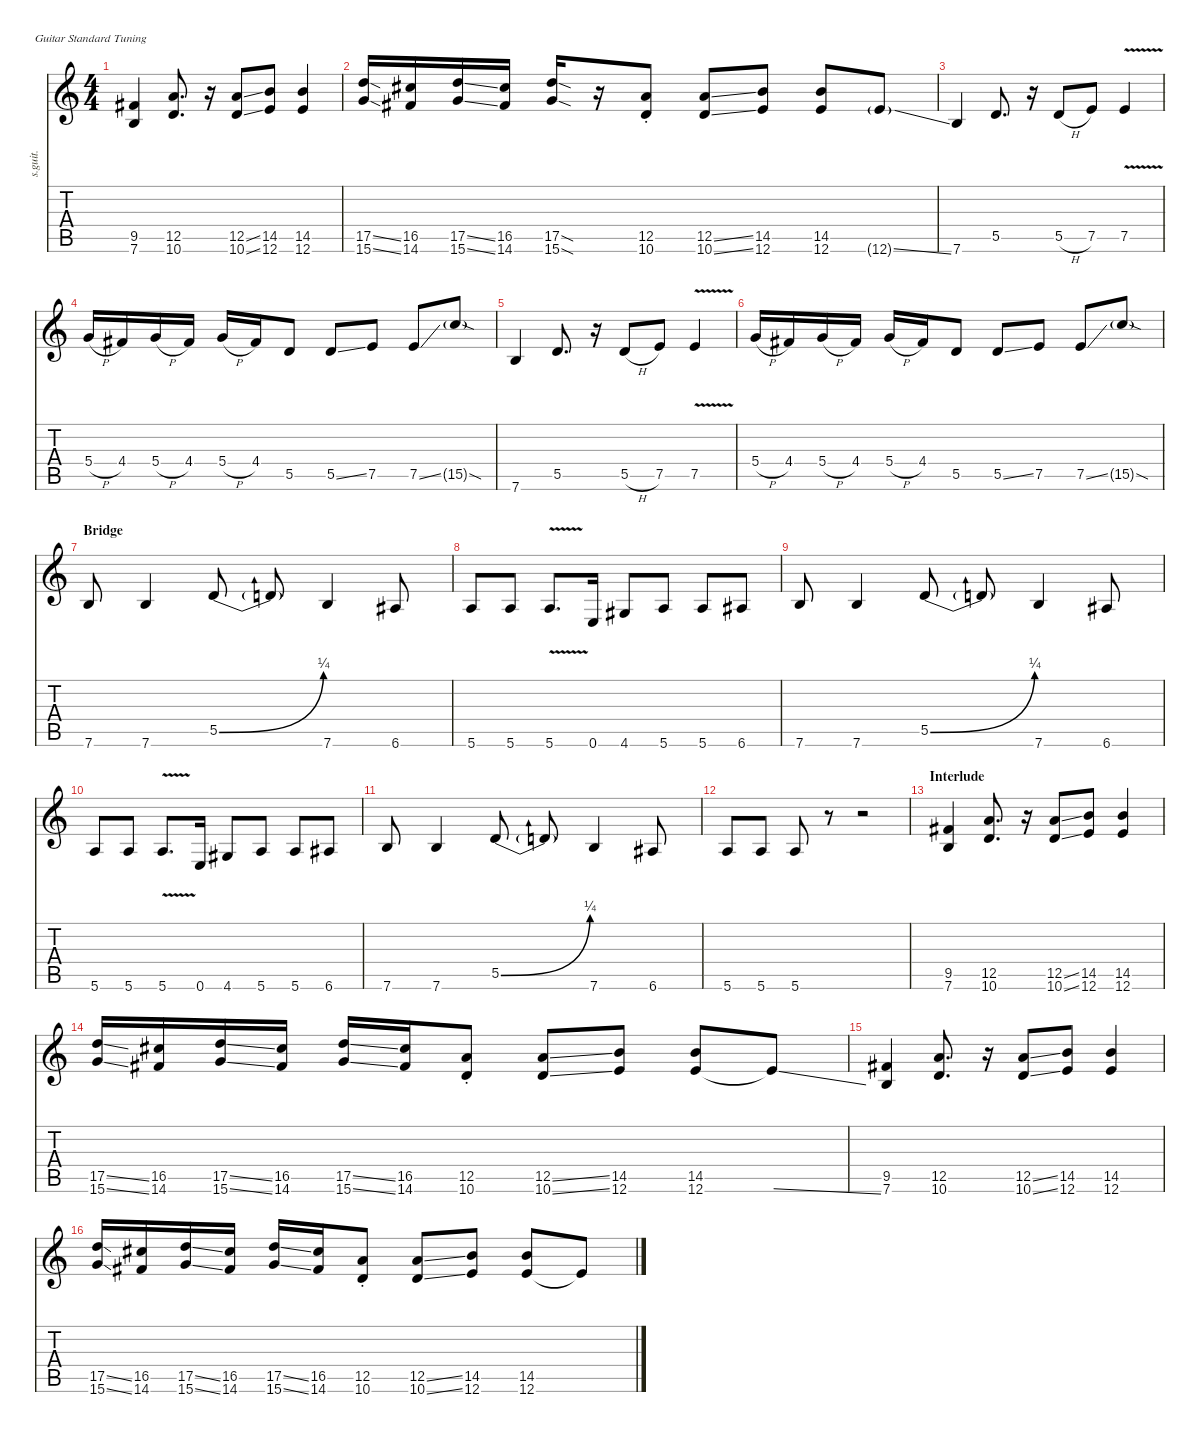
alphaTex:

\defaultSystemsLayout 4
\hideDynamics
\bracketExtendMode nobrackets
\track ("Tony Iommi - Guitar" "s.guit.") {instrument distortionguitar}
\staff {score tabs}
\tuning (E4 B3 G3 D3 A2 E2)
\ts (4 4)
\tempo (76 hide)
\clef g2
\ks c
(9.5{acc #} 7.6).4{lyrics (0 "") lyrics (1 "") lyrics (2 "") lyrics (3 "") lyrics (4 "") dy f} (12.5 10.6).8{d lyrics (0 "") lyrics (1 "") lyrics (2 "") lyrics (3 "") lyrics (4 "")} r.16 (12.5{ss} 10.6{ss}).8{lyrics (0 "") lyrics (1 "") lyrics (2 "") lyrics (3 "") lyrics (4 "")} (14.5 12.6).8{lyrics (0 "") lyrics (1 "") lyrics (2 "") lyrics (3 "") lyrics (4 "")} (14.5 12.6).4{lyrics (0 "") lyrics (1 "") lyrics (2 "") lyrics (3 "") lyrics (4 "")} |
(17.5{ss} 15.6{ss}).16{lyrics (0 "") lyrics (1 "") lyrics (2 "") lyrics (3 "") lyrics (4 "")} (16.5{acc #} 14.6{acc #}).16{lyrics (0 "") lyrics (1 "") lyrics (2 "") lyrics (3 "") lyrics (4 "")} (17.5{ss} 15.6{ss}).16{lyrics (0 "") lyrics (1 "") lyrics (2 "") lyrics (3 "") lyrics (4 "")} (16.5{acc #} 14.6{acc #}).16{lyrics (0 "") lyrics (1 "") lyrics (2 "") lyrics (3 "") lyrics (4 "")} (17.5{sod} 15.6{sod}).16{lyrics (0 "") lyrics (1 "") lyrics (2 "") lyrics (3 "") lyrics (4 "")} r.16 (12.5{st} 10.6{st}).8{lyrics (0 "") lyrics (1 "") lyrics (2 "") lyrics (3 "") lyrics (4 "")} (12.5{ss} 10.6{ss}).8{lyrics (0 "") lyrics (1 "") lyrics (2 "") lyrics (3 "") lyrics (4 "")} (14.5 12.6).8{lyrics (0 "") lyrics (1 "") lyrics (2 "") lyrics (3 "") lyrics (4 "")} (14.5 12.6).8{lyrics (0 "") lyrics (1 "") lyrics (2 "") lyrics (3 "") lyrics (4 "")} 12.6{ss g}.8{lyrics (0 "") lyrics (1 "") lyrics (2 "") lyrics (3 "") lyrics (4 "")} |
7.6.4{lyrics (0 "") lyrics (1 "") lyrics (2 "") lyrics (3 "") lyrics (4 "")} 5.5.8{d lyrics (0 "") lyrics (1 "") lyrics (2 "") lyrics (3 "") lyrics (4 "")} r.16 5.5{h}.8{lyrics (0 "") lyrics (1 "") lyrics (2 "") lyrics (3 "") lyrics (4 "")} 7.5.8{lyrics (0 "") lyrics (1 "") lyrics (2 "") lyrics (3 "") lyrics (4 "")} 7.5{v}.4{lyrics (0 "") lyrics (1 "") lyrics (2 "") lyrics (3 "") lyrics (4 "")} |
5.4{h}.16{lyrics (0 "") lyrics (1 "") lyrics (2 "") lyrics (3 "") lyrics (4 "")} 4.4{acc #}.16{lyrics (0 "") lyrics (1 "") lyrics (2 "") lyrics (3 "") lyrics (4 "")} 5.4{h}.16{lyrics (0 "") lyrics (1 "") lyrics (2 "") lyrics (3 "") lyrics (4 "")} 4.4{acc #}.16{lyrics (0 "") lyrics (1 "") lyrics (2 "") lyrics (3 "") lyrics (4 "")} 5.4{h}.16{lyrics (0 "") lyrics (1 "") lyrics (2 "") lyrics (3 "") lyrics (4 "")} 4.4{acc #}.16{lyrics (0 "") lyrics (1 "") lyrics (2 "") lyrics (3 "") lyrics (4 "")} 5.5.8{lyrics (0 "") lyrics (1 "") lyrics (2 "") lyrics (3 "") lyrics (4 "")} 5.5{ss}.8{lyrics (0 "") lyrics (1 "") lyrics (2 "") lyrics (3 "") lyrics (4 "")} 7.5.8{lyrics (0 "") lyrics (1 "") lyrics (2 "") lyrics (3 "") lyrics (4 "")} 7.5{ss}.8{lyrics (0 "") lyrics (1 "") lyrics (2 "") lyrics (3 "") lyrics (4 "")} 15.5{sod g}.8{lyrics (0 "") lyrics (1 "") lyrics (2 "") lyrics (3 "") lyrics (4 "")} |
7.6.4{lyrics (0 "") lyrics (1 "") lyrics (2 "") lyrics (3 "") lyrics (4 "")} 5.5.8{d lyrics (0 "") lyrics (1 "") lyrics (2 "") lyrics (3 "") lyrics (4 "")} r.16 5.5{h}.8{lyrics (0 "") lyrics (1 "") lyrics (2 "") lyrics (3 "") lyrics (4 "")} 7.5.8{lyrics (0 "") lyrics (1 "") lyrics (2 "") lyrics (3 "") lyrics (4 "")} 7.5{v}.4{lyrics (0 "") lyrics (1 "") lyrics (2 "") lyrics (3 "") lyrics (4 "")} |
5.4{h}.16{lyrics (0 "") lyrics (1 "") lyrics (2 "") lyrics (3 "") lyrics (4 "")} 4.4{acc #}.16{lyrics (0 "") lyrics (1 "") lyrics (2 "") lyrics (3 "") lyrics (4 "")} 5.4{h}.16{lyrics (0 "") lyrics (1 "") lyrics (2 "") lyrics (3 "") lyrics (4 "")} 4.4{acc #}.16{lyrics (0 "") lyrics (1 "") lyrics (2 "") lyrics (3 "") lyrics (4 "")} 5.4{h}.16{lyrics (0 "") lyrics (1 "") lyrics (2 "") lyrics (3 "") lyrics (4 "")} 4.4{acc #}.16{lyrics (0 "") lyrics (1 "") lyrics (2 "") lyrics (3 "") lyrics (4 "")} 5.5.8{lyrics (0 "") lyrics (1 "") lyrics (2 "") lyrics (3 "") lyrics (4 "")} 5.5{ss}.8{lyrics (0 "") lyrics (1 "") lyrics (2 "") lyrics (3 "") lyrics (4 "")} 7.5.8{lyrics (0 "") lyrics (1 "") lyrics (2 "") lyrics (3 "") lyrics (4 "")} 7.5{ss}.8{lyrics (0 "") lyrics (1 "") lyrics (2 "") lyrics (3 "") lyrics (4 "")} 15.5{sod g}.8{lyrics (0 "") lyrics (1 "") lyrics (2 "") lyrics (3 "") lyrics (4 "")} |
\section ("" "Bridge")
7.6.8{lyrics (0 "") lyrics (1 "") lyrics (2 "") lyrics (3 "") lyrics (4 "")} 7.6.4{lyrics (0 "") lyrics (1 "") lyrics (2 "") lyrics (3 "") lyrics (4 "")} 5.5{be (bend 0 0 40.199999999999996 1)}.8{lyrics (0 "") lyrics (1 "") lyrics (2 "") lyrics (3 "") lyrics (4 "")} 5.5{t}.8{lyrics (0 "") lyrics (1 "") lyrics (2 "") lyrics (3 "") lyrics (4 "")} 7.6.4{lyrics (0 "") lyrics (1 "") lyrics (2 "") lyrics (3 "") lyrics (4 "")} 6.6{acc #}.8{lyrics (0 "") lyrics (1 "") lyrics (2 "") lyrics (3 "") lyrics (4 "")} |
5.6.8{lyrics (0 "") lyrics (1 "") lyrics (2 "") lyrics (3 "") lyrics (4 "")} 5.6.8{lyrics (0 "") lyrics (1 "") lyrics (2 "") lyrics (3 "") lyrics (4 "")} 5.6{v}.8{d lyrics (0 "") lyrics (1 "") lyrics (2 "") lyrics (3 "") lyrics (4 "")} 0.6.16{lyrics (0 "") lyrics (1 "") lyrics (2 "") lyrics (3 "") lyrics (4 "")} 4.6{acc #}.8{lyrics (0 "") lyrics (1 "") lyrics (2 "") lyrics (3 "") lyrics (4 "")} 5.6.8{lyrics (0 "") lyrics (1 "") lyrics (2 "") lyrics (3 "") lyrics (4 "")} 5.6.8{lyrics (0 "") lyrics (1 "") lyrics (2 "") lyrics (3 "") lyrics (4 "")} 6.6{acc #}.8{lyrics (0 "") lyrics (1 "") lyrics (2 "") lyrics (3 "") lyrics (4 "")} |
7.6.8{lyrics (0 "") lyrics (1 "") lyrics (2 "") lyrics (3 "") lyrics (4 "")} 7.6.4{lyrics (0 "") lyrics (1 "") lyrics (2 "") lyrics (3 "") lyrics (4 "")} 5.5{be (bend 0 0 40.199999999999996 1)}.8{lyrics (0 "") lyrics (1 "") lyrics (2 "") lyrics (3 "") lyrics (4 "")} 5.5{t}.8{lyrics (0 "") lyrics (1 "") lyrics (2 "") lyrics (3 "") lyrics (4 "")} 7.6.4{lyrics (0 "") lyrics (1 "") lyrics (2 "") lyrics (3 "") lyrics (4 "")} 6.6{acc #}.8{lyrics (0 "") lyrics (1 "") lyrics (2 "") lyrics (3 "") lyrics (4 "")} |
5.6.8{lyrics (0 "") lyrics (1 "") lyrics (2 "") lyrics (3 "") lyrics (4 "")} 5.6.8{lyrics (0 "") lyrics (1 "") lyrics (2 "") lyrics (3 "") lyrics (4 "")} 5.6{v}.8{d lyrics (0 "") lyrics (1 "") lyrics (2 "") lyrics (3 "") lyrics (4 "")} 0.6.16{lyrics (0 "") lyrics (1 "") lyrics (2 "") lyrics (3 "") lyrics (4 "")} 4.6{acc #}.8{lyrics (0 "") lyrics (1 "") lyrics (2 "") lyrics (3 "") lyrics (4 "")} 5.6.8{lyrics (0 "") lyrics (1 "") lyrics (2 "") lyrics (3 "") lyrics (4 "")} 5.6.8{lyrics (0 "") lyrics (1 "") lyrics (2 "") lyrics (3 "") lyrics (4 "")} 6.6{acc #}.8{lyrics (0 "") lyrics (1 "") lyrics (2 "") lyrics (3 "") lyrics (4 "")} |
7.6.8{lyrics (0 "") lyrics (1 "") lyrics (2 "") lyrics (3 "") lyrics (4 "")} 7.6.4{lyrics (0 "") lyrics (1 "") lyrics (2 "") lyrics (3 "") lyrics (4 "")} 5.5{be (bend 0 0 40.199999999999996 1)}.8{lyrics (0 "") lyrics (1 "") lyrics (2 "") lyrics (3 "") lyrics (4 "")} 5.5{t}.8{lyrics (0 "") lyrics (1 "") lyrics (2 "") lyrics (3 "") lyrics (4 "")} 7.6.4{lyrics (0 "") lyrics (1 "") lyrics (2 "") lyrics (3 "") lyrics (4 "")} 6.6{acc #}.8{lyrics (0 "") lyrics (1 "") lyrics (2 "") lyrics (3 "") lyrics (4 "")} |
5.6.8{lyrics (0 "") lyrics (1 "") lyrics (2 "") lyrics (3 "") lyrics (4 "")} 5.6.8{lyrics (0 "") lyrics (1 "") lyrics (2 "") lyrics (3 "") lyrics (4 "")} 5.6.8{lyrics (0 "") lyrics (1 "") lyrics (2 "") lyrics (3 "") lyrics (4 "")} r.8 r.2 |
\section ("" "Interlude")
(9.5{acc #} 7.6).4{lyrics (0 "") lyrics (1 "") lyrics (2 "") lyrics (3 "") lyrics (4 "")} (12.5 10.6).8{d lyrics (0 "") lyrics (1 "") lyrics (2 "") lyrics (3 "") lyrics (4 "")} r.16 (12.5{ss} 10.6{ss}).8{lyrics (0 "") lyrics (1 "") lyrics (2 "") lyrics (3 "") lyrics (4 "")} (14.5 12.6).8{lyrics (0 "") lyrics (1 "") lyrics (2 "") lyrics (3 "") lyrics (4 "")} (14.5 12.6).4{lyrics (0 "") lyrics (1 "") lyrics (2 "") lyrics (3 "") lyrics (4 "")} |
(17.5{ss} 15.6{ss}).16{lyrics (0 "") lyrics (1 "") lyrics (2 "") lyrics (3 "") lyrics (4 "")} (16.5{acc #} 14.6{acc #}).16{lyrics (0 "") lyrics (1 "") lyrics (2 "") lyrics (3 "") lyrics (4 "")} (17.5{ss} 15.6{ss}).16{lyrics (0 "") lyrics (1 "") lyrics (2 "") lyrics (3 "") lyrics (4 "")} (16.5{acc #} 14.6{acc #}).16{lyrics (0 "") lyrics (1 "") lyrics (2 "") lyrics (3 "") lyrics (4 "")} (17.5{ss} 15.6{ss}).16{lyrics (0 "") lyrics (1 "") lyrics (2 "") lyrics (3 "") lyrics (4 "")} (16.5{acc #} 14.6{acc #}).16{lyrics (0 "") lyrics (1 "") lyrics (2 "") lyrics (3 "") lyrics (4 "")} (12.5{st} 10.6{st}).8{lyrics (0 "") lyrics (1 "") lyrics (2 "") lyrics (3 "") lyrics (4 "")} (12.5{ss} 10.6{ss}).8{lyrics (0 "") lyrics (1 "") lyrics (2 "") lyrics (3 "") lyrics (4 "")} (14.5 12.6).8{lyrics (0 "") lyrics (1 "") lyrics (2 "") lyrics (3 "") lyrics (4 "")} (14.5 12.6).8{lyrics (0 "") lyrics (1 "") lyrics (2 "") lyrics (3 "") lyrics (4 "")} 12.6{ss t}.8{lyrics (0 "") lyrics (1 "") lyrics (2 "") lyrics (3 "") lyrics (4 "")} |
(9.5{acc #} 7.6).4{lyrics (0 "") lyrics (1 "") lyrics (2 "") lyrics (3 "") lyrics (4 "")} (12.5 10.6).8{d lyrics (0 "") lyrics (1 "") lyrics (2 "") lyrics (3 "") lyrics (4 "")} r.16 (12.5{ss} 10.6{ss}).8{lyrics (0 "") lyrics (1 "") lyrics (2 "") lyrics (3 "") lyrics (4 "")} (14.5 12.6).8{lyrics (0 "") lyrics (1 "") lyrics (2 "") lyrics (3 "") lyrics (4 "")} (14.5 12.6).4{lyrics (0 "") lyrics (1 "") lyrics (2 "") lyrics (3 "") lyrics (4 "")} |
(17.5{ss} 15.6{ss}).16{lyrics (0 "") lyrics (1 "") lyrics (2 "") lyrics (3 "") lyrics (4 "")} (16.5{acc #} 14.6{acc #}).16{lyrics (0 "") lyrics (1 "") lyrics (2 "") lyrics (3 "") lyrics (4 "")} (17.5{ss} 15.6{ss}).16{lyrics (0 "") lyrics (1 "") lyrics (2 "") lyrics (3 "") lyrics (4 "")} (16.5{acc #} 14.6{acc #}).16{lyrics (0 "") lyrics (1 "") lyrics (2 "") lyrics (3 "") lyrics (4 "")} (17.5{ss} 15.6{ss}).16{lyrics (0 "") lyrics (1 "") lyrics (2 "") lyrics (3 "") lyrics (4 "")} (16.5{acc #} 14.6{acc #}).16{lyrics (0 "") lyrics (1 "") lyrics (2 "") lyrics (3 "") lyrics (4 "")} (12.5{st} 10.6{st}).8{lyrics (0 "") lyrics (1 "") lyrics (2 "") lyrics (3 "") lyrics (4 "")} (12.5{ss} 10.6{ss}).8{lyrics (0 "") lyrics (1 "") lyrics (2 "") lyrics (3 "") lyrics (4 "")} (14.5 12.6).8{lyrics (0 "") lyrics (1 "") lyrics (2 "") lyrics (3 "") lyrics (4 "")} (14.5 12.6).8{lyrics (0 "") lyrics (1 "") lyrics (2 "") lyrics (3 "") lyrics (4 "")} 12.6{ss t}.8{lyrics (0 "") lyrics (1 "") lyrics (2 "") lyrics (3 "") lyrics (4 "")}
